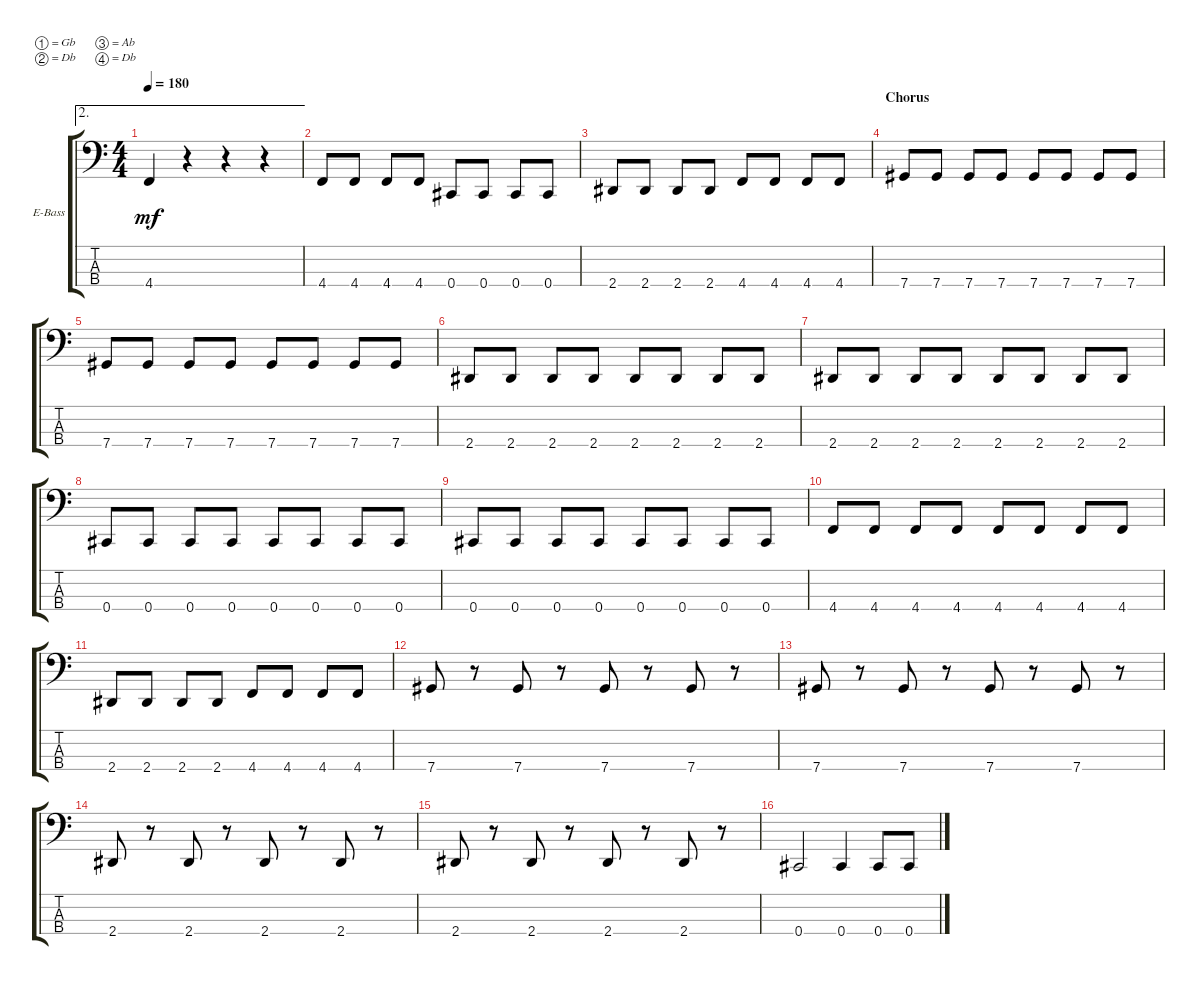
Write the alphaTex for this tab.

\defaultSystemsLayout 4
\bracketExtendMode groupsimilarinstruments
\firstSystemTrackNameOrientation horizontal
\otherSystemsTrackNameOrientation horizontal
\track ("Bass" "E-Bass") {instrument electricbassfinger}
\staff {score tabs}
\tuning (Gb2 Db2 Ab1 Db1)
\ae 2
\ts (4 4)
\tempo 180
\clef f4
\scale
0.333333
\ks c
4.4.4{dy mf} r.4 r.4 r.4 |
\scale
0.333333 4.4.8 4.4.8 4.4.8 4.4.8 0.4.8 0.4.8 0.4.8 0.4.8 |
\scale
0.333333 2.4.8 2.4.8 2.4.8 2.4.8 4.4.8 4.4.8 4.4.8 4.4.8 |
\section ("" "Chorus")
\scale
0.333333 7.4.8 7.4.8 7.4.8 7.4.8 7.4.8 7.4.8 7.4.8 7.4.8 |
\scale
0.333333 7.4.8 7.4.8 7.4.8 7.4.8 7.4.8 7.4.8 7.4.8 7.4.8 |
\scale
0.333333 2.4.8 2.4.8 2.4.8 2.4.8 2.4.8 2.4.8 2.4.8 2.4.8 |
2.4.8 2.4.8 2.4.8 2.4.8 2.4.8 2.4.8 2.4.8 2.4.8 |
0.4.8 0.4.8 0.4.8 0.4.8 0.4.8 0.4.8 0.4.8 0.4.8 |
\scale
0.333333 0.4.8 0.4.8 0.4.8 0.4.8 0.4.8 0.4.8 0.4.8 0.4.8 |
\scale
0.333333 4.4.8 4.4.8 4.4.8 4.4.8 4.4.8 4.4.8 4.4.8 4.4.8 |
\scale
0.333333 2.4.8 2.4.8 2.4.8 2.4.8 4.4.8 4.4.8 4.4.8 4.4.8 |
\scale
0.333333 7.4.8 r.8 7.4.8 r.8 7.4.8 r.8 7.4.8 r.8 |
\scale
0.333333 7.4.8 r.8 7.4.8 r.8 7.4.8 r.8 7.4.8 r.8 |
\scale
0.333333 2.4.8 r.8 2.4.8 r.8 2.4.8 r.8 2.4.8 r.8 |
\scale
0.333333 2.4.8 r.8 2.4.8 r.8 2.4.8 r.8 2.4.8 r.8 |
\scale
0.333333 0.4.2 0.4.4 0.4.8 0.4.8
